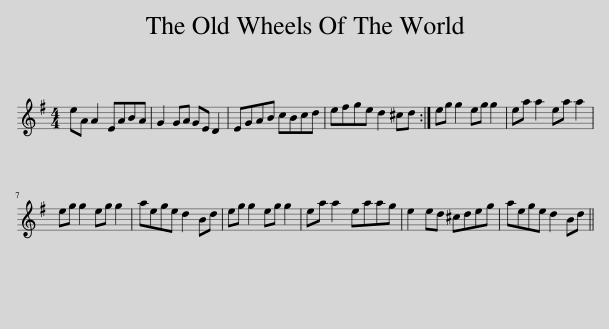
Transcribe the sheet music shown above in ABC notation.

X:1
L:1/8
M:4/4
I:linebreak $
K:G
V:1 treble
V:1
 eA A2 EABA | G2 GA GE D2 | EGAB cBcd | efge d2 ^cd :| eg g2 eg g2 | %5
 ea a2 ea a2 |$ eg g2 eg g2 | aege d2 Bd | eg g2 eg g2 | ea a2 eaag | %10
 e2 ed ^cdeg | aege d2 Bd || %12
